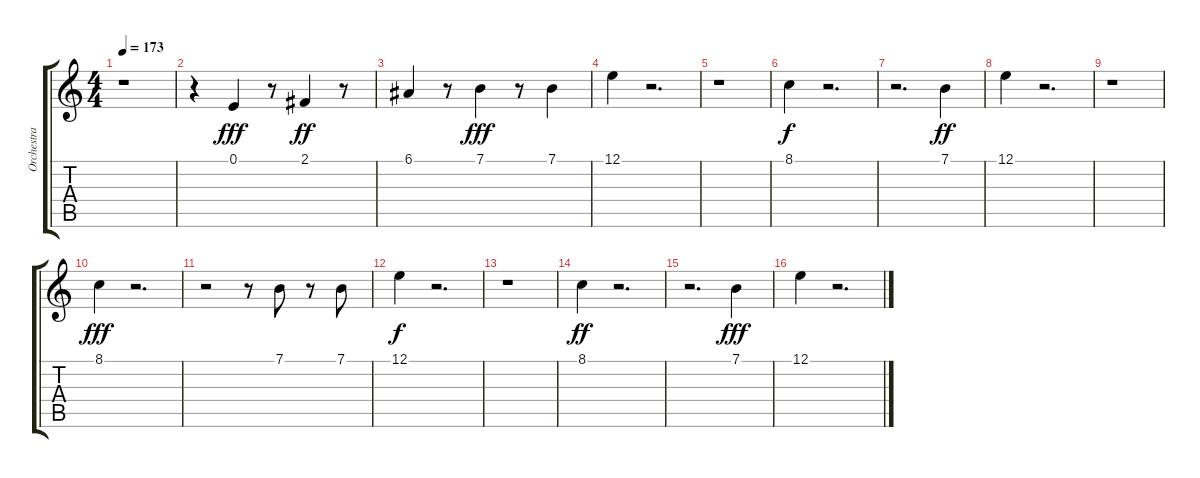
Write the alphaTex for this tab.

\track ("Orchestra Hits" "Orchestra ") {instrument orchestrahit}
\staff {score tabs}
\tuning (E4 B3 G3 D3 A2 E2) {hide}
\ts (4 4)
\tempo 173
\clef g2
\ks c
r.1{dy fff} |
r.4 0.1.4 r.8 2.1.4{dy ff} r.8 |
6.1.4 r.8 7.1.4{dy fff} r.8 7.1.4 |
12.1.4 r.2{d} |
r.1 |
8.1.4{dy f} r.2{d} |
r.2{d} 7.1.4{dy ff} |
12.1.4 r.2{d} |
r.1 |
8.1.4{dy fff} r.2{d} |
r.2 r.8 7.1.8 r.8 7.1.8 |
12.1.4{dy f} r.2{d} |
r.1 |
8.1.4{dy ff} r.2{d} |
r.2{d} 7.1.4{dy fff} |
12.1.4 r.2{d}
